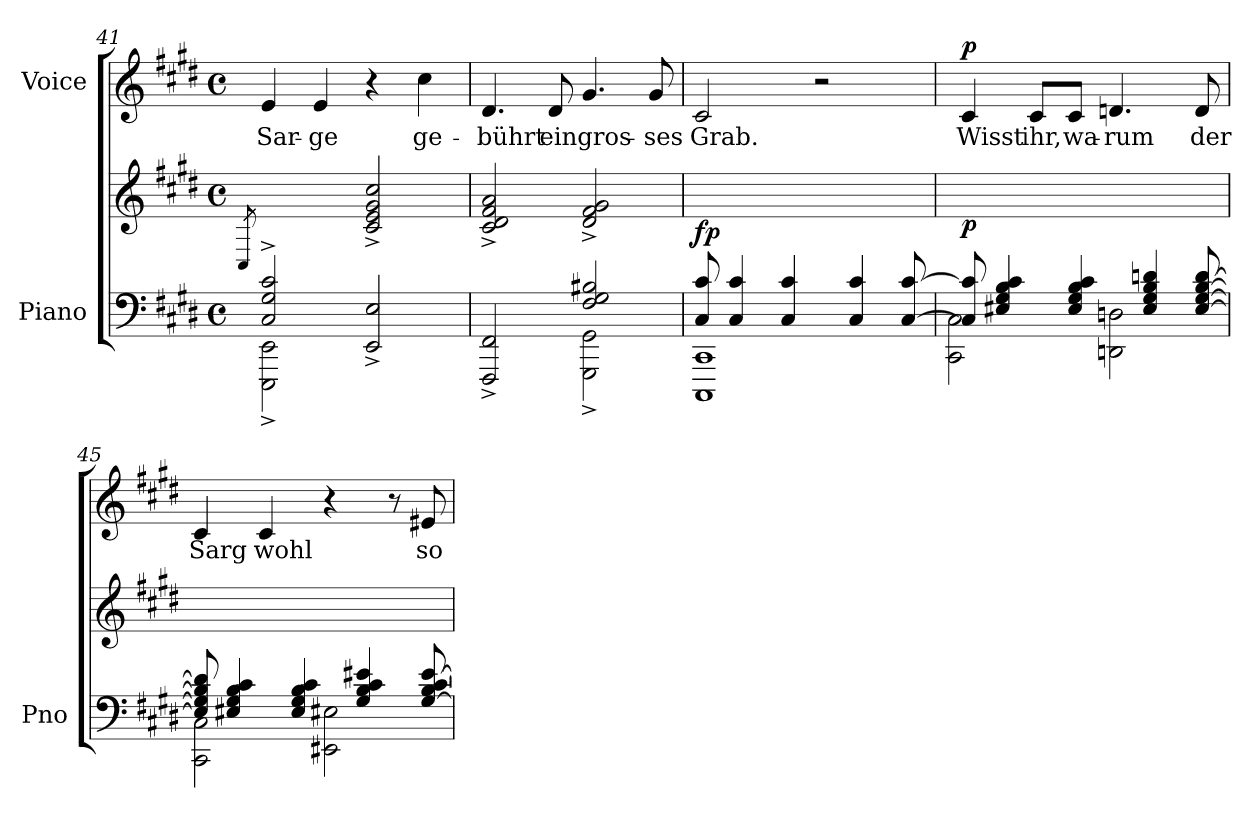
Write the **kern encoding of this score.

**kern	**kern	**dynam	**kern	**text	**dynam
*part2	*part2	*part2	*part1	*part1	*part1
*staff3	*staff2	*staff2/3	*staff1	*staff1	*staff1
*I"Piano	*	*	*I"Voice	*	*
*I'Pno	*	*	*	*	*
*clefF4	*clefG2	*	*clefG2	*	*
*k[f#c#g#d#]	*k[f#c#g#d#]	*	*k[f#c#g#d#]	*	*
*M4/4	*M4/4	*	*M4/4	*	*
*met(c)	*met(c)	*	*met(c)	*	*
=41	=41	=41	=41	=41	=41
.	(<8qC#/	.	.	.	.
*^	*	*	*	*	*
!	!	!	!	!	!LO:LY:b	!
2C#/^ 2G#/^ 2c#/^)	2EEE\^ 2EE\^	2ryy	.	4e/	Sar-	.
!	!	!	!	!	!LO:LY:b	!
.	.	.	.	4e/	-ge	.
2ryy	2EE/^ 2E/^	2c#/^ 2e/^ 2g#/^ 2cc#/^	.	4r	.	.
!	!	!	!	!	!LO:LY:b	!
.	.	.	.	4cc#\	ge-	.
=42	=42	=42	=42	=42	=42	=42
!	!	!	!	!	!LO:LY:b	!
2FFF#/^ 2FF#/^	2ryy	2c#/^ 2d#/^ 2f#/^ 2a/^	.	4.d#/	-bührt	.
!	!	!	!	!	!LO:LY:b	!
.	.	.	.	8d#/	ein	.
!	!	!	!	!	!LO:LY:b	!
2F#/ 2G#/ 2B#X/	2GGG#\^ 2GG#\^	2d#/^ 2f#/^ 2g#/^	.	4.g#/	gros-	.
!	!	!	!	!	!LO:LY:b	!
.	.	.	.	8g#/	-ses	.
=43	=43	=43	=43	=43	=43	=43
!	!	!	!LO:DY:b	!	!LO:LY:b	!
8C#/ 8c#/	1CCC# 1CC#	1ryy	fp	2c#/	Grab.	.
4C#/ 4c#/	.	.	.	.	.	.
4C#/ 4c#/	.	.	.	.	.	.
.	.	.	.	2r	.	.
4C#/ 4c#/	.	.	.	.	.	.
[8C#/ [8c#/	.	.	.	.	.	.
!!LO:LB:g=z
=44	=44	=44	=44	=44	=44	=44
!	!	!	!LO:DY:b	!	!LO:LY:b	!LO:DY:a
8C#/] 8c#/]	2CC#\ 2C#\	1ryy	p	4c#/	Wisst	p
4E#X/ 4G#/ 4B/ 4c#/	.	.	.	.	.	.
!	!	!	!	!	!LO:LY:b	!
.	.	.	.	8c#/L	ihr,	.
!	!	!	!	!	!LO:LY:b	!
4E#/ 4G#/ 4B/ 4c#/	.	.	.	8c#/J	wa-	.
!	!	!	!	!	!LO:LY:b	!
.	2DDn\ 2Dn\	.	.	4.dn/	-rum	.
4E#/ 4G#/ 4B/ 4dn/	.	.	.	.	.	.
!	!	!	!	!	!LO:LY:b	!
[8E#/ [8G#/ [8B/ [8d/	.	.	.	8d/	der	.
=45	=45	=45	=45	=45	=45	=45
!	!	!	!	!	!LO:LY:b	!
8E#/] 8G#/] 8B/] 8d/]	2CC#\ 2C#\	1ryy	.	4c#/	Sarg	.
4E#X/ 4G#/ 4B/ 4c#/	.	.	.	.	.	.
!	!	!	!	!	!LO:LY:b	!
.	.	.	.	4c#/	wohl	.
4E#/ 4G#/ 4B/ 4c#/	.	.	.	.	.	.
.	2EE#X\ 2E#X\	.	.	4r	.	.
4G#/ 4B/ 4c#/ 4e#X/	.	.	.	.	.	.
.	.	.	.	8r	.	.
!	!	!	!	!	!LO:LY:b	!
[8G#/ [8B/ [8c#/ [8e#/	.	.	.	8e#X/	so	.
*v	*v	*	*	*	*	*
=	=	=	=	=	=
*-	*-	*-	*-	*-	*-
